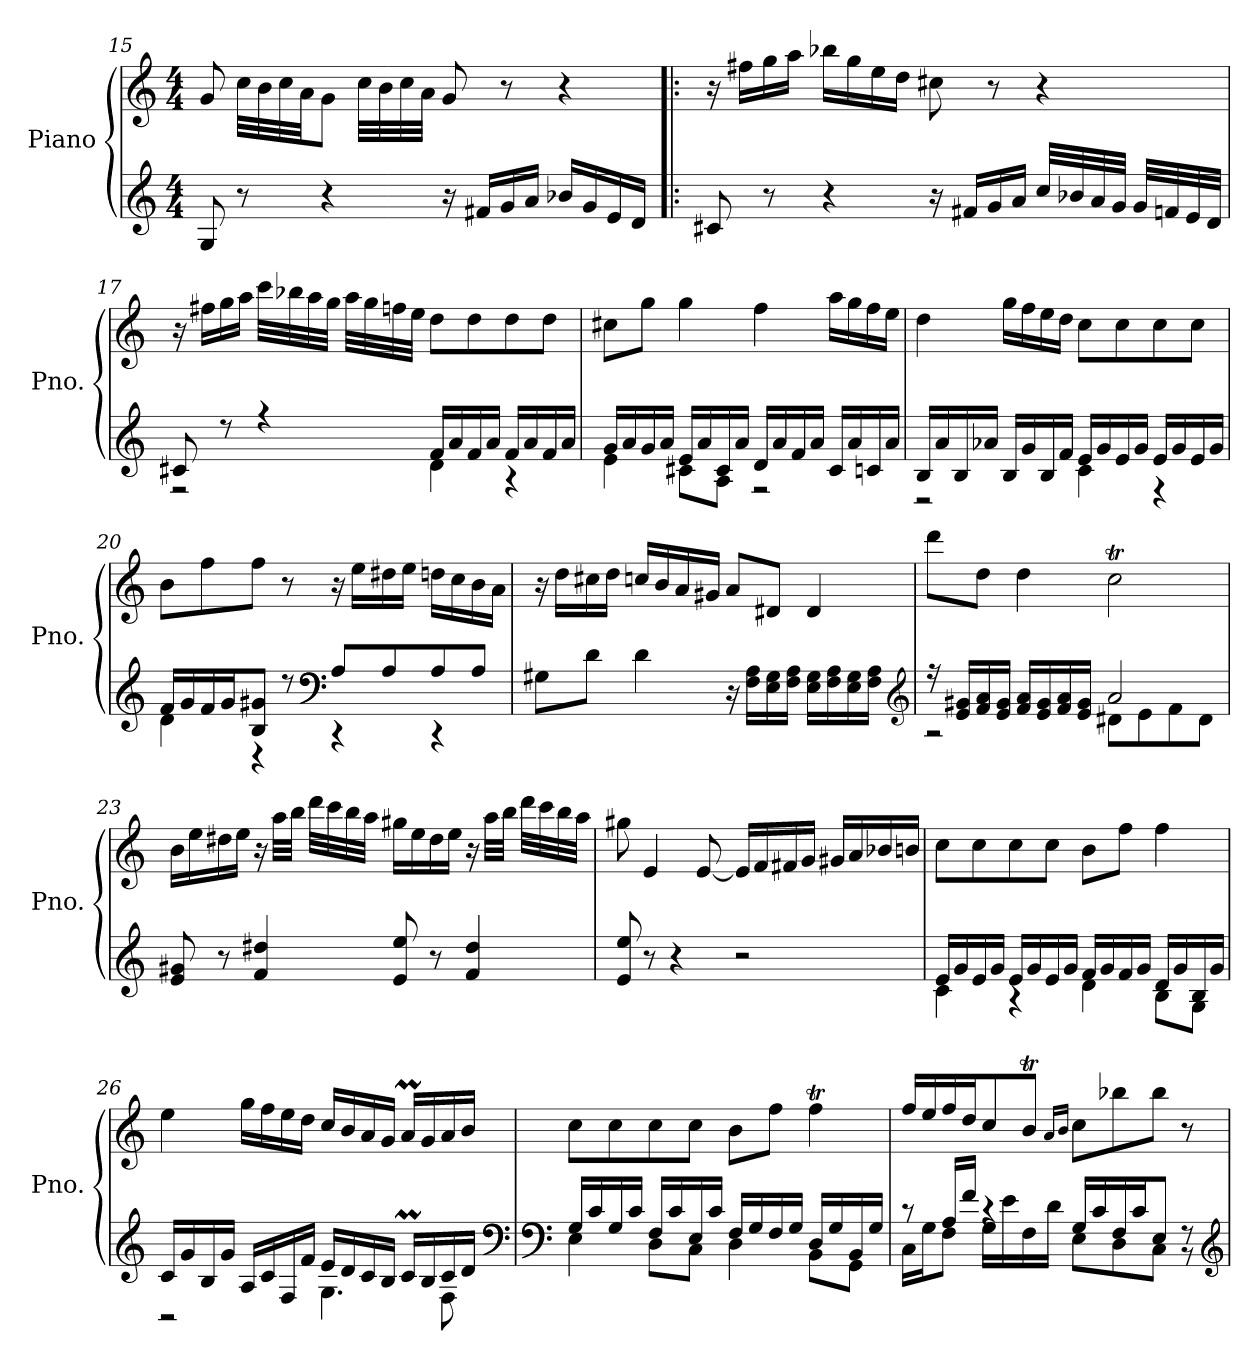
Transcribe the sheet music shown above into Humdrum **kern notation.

**kern	**kern
*part1	*part1
*staff2	*staff1
*I"Piano	*
*I'Pno.	*
*clefG2	*clefG2
*k[]	*k[]
*C:	*C:
*M4/4	*M4/4
=15	=15
8G/	8g/
8r	32cc\LLL
.	32b\
.	32cc\
.	32a\JJ
4r	8g\J
.	32cc\LLL
.	32b\
.	32cc\
.	32a\JJJ
16r	8g/
16f#X/LL	.
16g/	8r
16a/JJ	.
16b-X/LL	4r
16g/	.
16e/	.
16d/JJ	.
!!LO:LB:g=z
=16!|:	=16!|:
8c#X/	16r
.	16ff#X\LL
8r	16gg\
.	16aa\JJ
4r	16bb-X\LL
.	16gg\
.	16ee\
.	16dd\JJ
16r	8cc#X\
16f#X/LL	.
16g/	8r
16a/JJ	.
32cc/LLL	4r
32b-X/	.
32a/	.
32g/JJJ	.
32g/LLL	.
32fn/	.
32e/	.
32d/JJJ	.
!!LO:PB:g=z
=17	=17
*^	*
8c#X/	2rF	16r
.	.	16ff#X\LL
8r	.	16gg\
.	.	16aa\JJ
4r	.	32ccc\LLL
.	.	32bb-X\
.	.	32aa\
.	.	32gg\JJJ
.	.	32aa\LLL
.	.	32gg\
.	.	32ffn\
.	.	32ee\JJJ
16f/LL	4d\	8dd\L
16a/	.	.
16f/	.	8dd\
16a/JJ	.	.
16f/LL	4rA	8dd\
16a/	.	.
16f/	.	8dd\J
16a/JJ	.	.
=18	=18	=18
16g/LL	4e\	8cc#X\L
16a/	.	.
16g/	.	8gg\J
16a/JJ	.	.
16e/LL	8c#X\L	4gg\
16a/	.	.
16c#/	8A\J	.
16a/JJ	.	.
16d/LL	2rF	4ff\
16a/	.	.
16f/	.	.
16a/JJ	.	.
16c#/LL	.	16aa\LL
16a/	.	16gg\
16cn/	.	16ff\
16a/JJ	.	16ee\JJ
!!LO:LB:g=z
=19	=19	=19
16B/LL	2rD	4dd\
16a/	.	.
16B/	.	.
16a-X/JJ	.	.
16B/LL	.	16gg\LL
16g/	.	16ff\
16B/	.	16ee\
16f/JJ	.	16dd\JJ
16e/LL	4c\	8cc\L
16g/	.	.
16e/	.	8cc\
16g/JJ	.	.
16e/LL	4rF	8cc\
16g/	.	.
16e/	.	8cc\J
16g/JJ	.	.
=20	=20	=20
16f/LL	4d\	8b\L
16g/	.	.
16f/	.	8ff\
16g/J	.	.
8B/ 8g#X/J	4r	8ff\J
8r	.	8r
*clefF4	*	*
8A/L	4rCC	16r
.	.	16ee\LL
8A/	.	16dd#X\
.	.	16ee\JJ
8A/	4rCC	16ddn\LL
.	.	16cc\
8A/J	.	16b\
.	.	16a\JJ
*v	*v	*
!!LO:LB:g=z
=21	=21
8G#X\L	16r
.	16dd\LL
8d\J	16cc#X\
.	16dd\JJ
4d\	16ccn/LL
.	16b/
.	16a/
.	16g#X/JJ
16r	8a/L
16F\ 16A\LL	.
16E\ 16G#\	8d#X/J
16F\ 16A\JJ	.
16E\ 16G#\LL	4d#/
16F\ 16A\	.
16E\ 16G#\	.
16F\ 16A\JJ	.
*clefG2	*
=22	=22
*^	*
16r	2rA	8ddd\L
16e/ 16g#X/LL	.	.
16f/ 16a/	.	8dd\J
16e/ 16g#/JJ	.	.
16f/ 16a/LL	.	4dd\
16e/ 16g#/	.	.
16f/ 16a/	.	.
16e/ 16g#/JJ	.	.
2a/	8d#X\L	2ccT\
.	8e\	.
.	8f\	.
.	8d#\J	.
*v	*v	*
!!LO:LB:g=z
=23	=23
8e/ 8g#X/	16b\LL
.	16ee\
8r	16dd#X\
.	16ee\JJ
4f/ 4dd#X/	16r
.	32aa\LLL
.	32bb\JJJ
.	32ddd\LLL
.	32ccc\
.	32bb\
.	32aa\JJJ
8e/ 8ee/	16gg#X\LL
.	16ee\
8r	16dd#\
.	16ee\JJ
4f/ 4dd#/	16r
.	32aa\LLL
.	32bb\JJJ
.	32ddd\LLL
.	32ccc\
.	32bb\
.	32aa\JJJ
=24	=24
8e/ 8ee/	8gg#X\
8r	4e/
4r	.
.	[8e/
2r	16e/LL]
.	16f/
.	16f#X/
.	16g/JJ
.	16g#X/LL
.	16a/
.	16b-X/
.	16bn/JJ
!!LO:LB:g=z
=25	=25
*^	*
16e/LL	4c\	8cc\L
16g/	.	.
16e/	.	8cc\
16g/JJ	.	.
16e/LL	4rA	8cc\
16g/	.	.
16e/	.	8cc\J
16g/JJ	.	.
16f/LL	4d\	8b\L
16g/	.	.
16f/	.	8ff\J
16g/JJ	.	.
16d/LL	8B\L	4ff\
16g/	.	.
16B/	8G\J	.
16g/JJ	.	.
=26	=26	=26
16c/LL	2r	4ee\
16g/	.	.
16B/	.	.
16g/JJ	.	.
16A/LL	.	16gg\LL
16c/	.	16ff\
16F/	.	16ee\
16f/JJ	.	16dd\JJ
16e/LL	4.G\	16cc/LL
16d/	.	16b/
16c/	.	16a/
16B/JJ	.	16g/JJ
16cM/LL	.	16aM/LL
16B/	.	16g/
16c/	8F\	16a/
16d/JJ	.	16b/JJ
*clefF4	*	*
!!LO:PB:g=z
=27	=27	=27
*clefF4	*	*
16G/LL	4E\	8cc\L
16c/	.	.
16G/	.	8cc\
16c/JJ	.	.
16F/LL	8D\L	8cc\
16c/	.	.
16E/	8C\J	8cc\J
16c/JJ	.	.
16F/LL	4D\	8b\L
16G/	.	.
16F/	.	8ff\J
16G/JJ	.	.
16D/LL	8BB\L	4ffT\
16G/	.	.
16BB/	8GG\J	.
16G/JJ	.	.
=28	=28	=28
8rc	16C\LL	16ff/LL
.	16G\J	16ee/
16A/LL	8F\J	16ff/
16f/JJ	.	16dd/J
4rc	16G\LL	8cc/
.	16e\	.
.	16F\	8bt/J
.	16d\JJ	.
.	.	16qa/LL
.	.	16qb/JJ
16G/LL	8E\L	8cc\L
16c/	.	.
16F/	8D\	8bb-X\
16c/J	.	.
8E/J	8C\J	8bb-\J
8r	8r	8r
*v	*v	*
*clefG2	*
=	=
*-	*-
